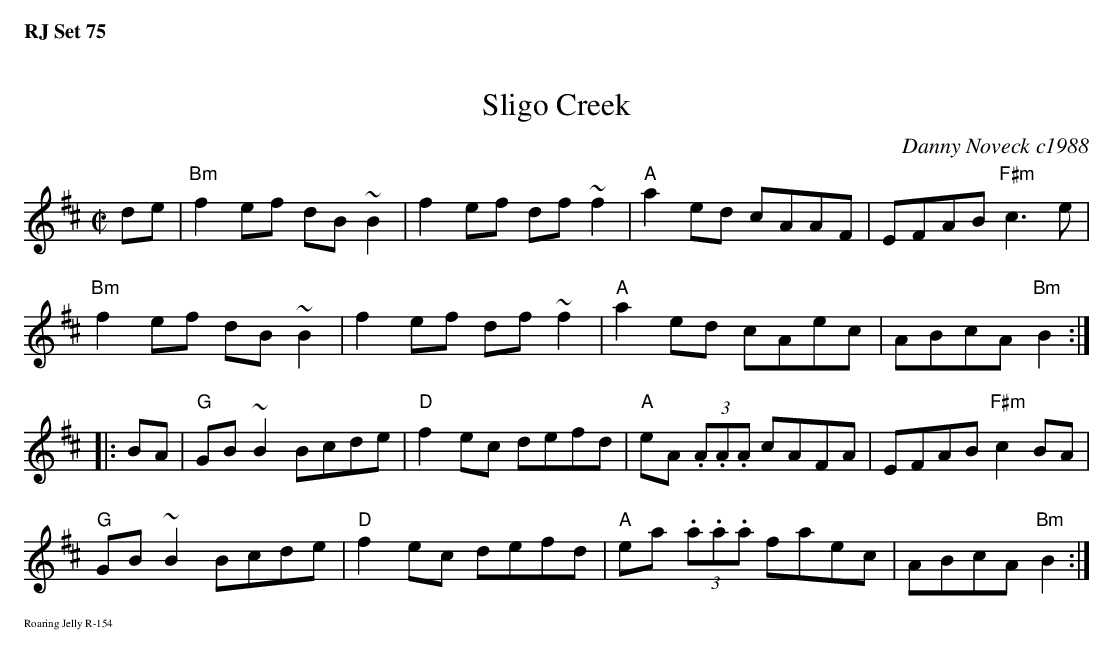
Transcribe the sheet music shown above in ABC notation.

X:1
T: Sligo Creek
C:Danny Noveck c1988
M:C|
L:1/8
K:Bm
de| "Bm"f2ef dB~B2| f2ef df~f2| "A"a2ed cAAF| EFAB "F#m"c3e|
    "Bm"f2ef dB~B2| f2ef df~f2| "A"a2ed cAec| ABcA "Bm"B2 :|
|: BA| \
"G"GB~B2 Bcde| "D"f2ec defd| "A"eA (3.A.A.A cAFA| EFAB "F#m"c2BA|
"G"GB~B2 Bcde| "D"f2ec defd| "A"ea (3.a.a.a faec| ABcA "Bm"B2 :|
